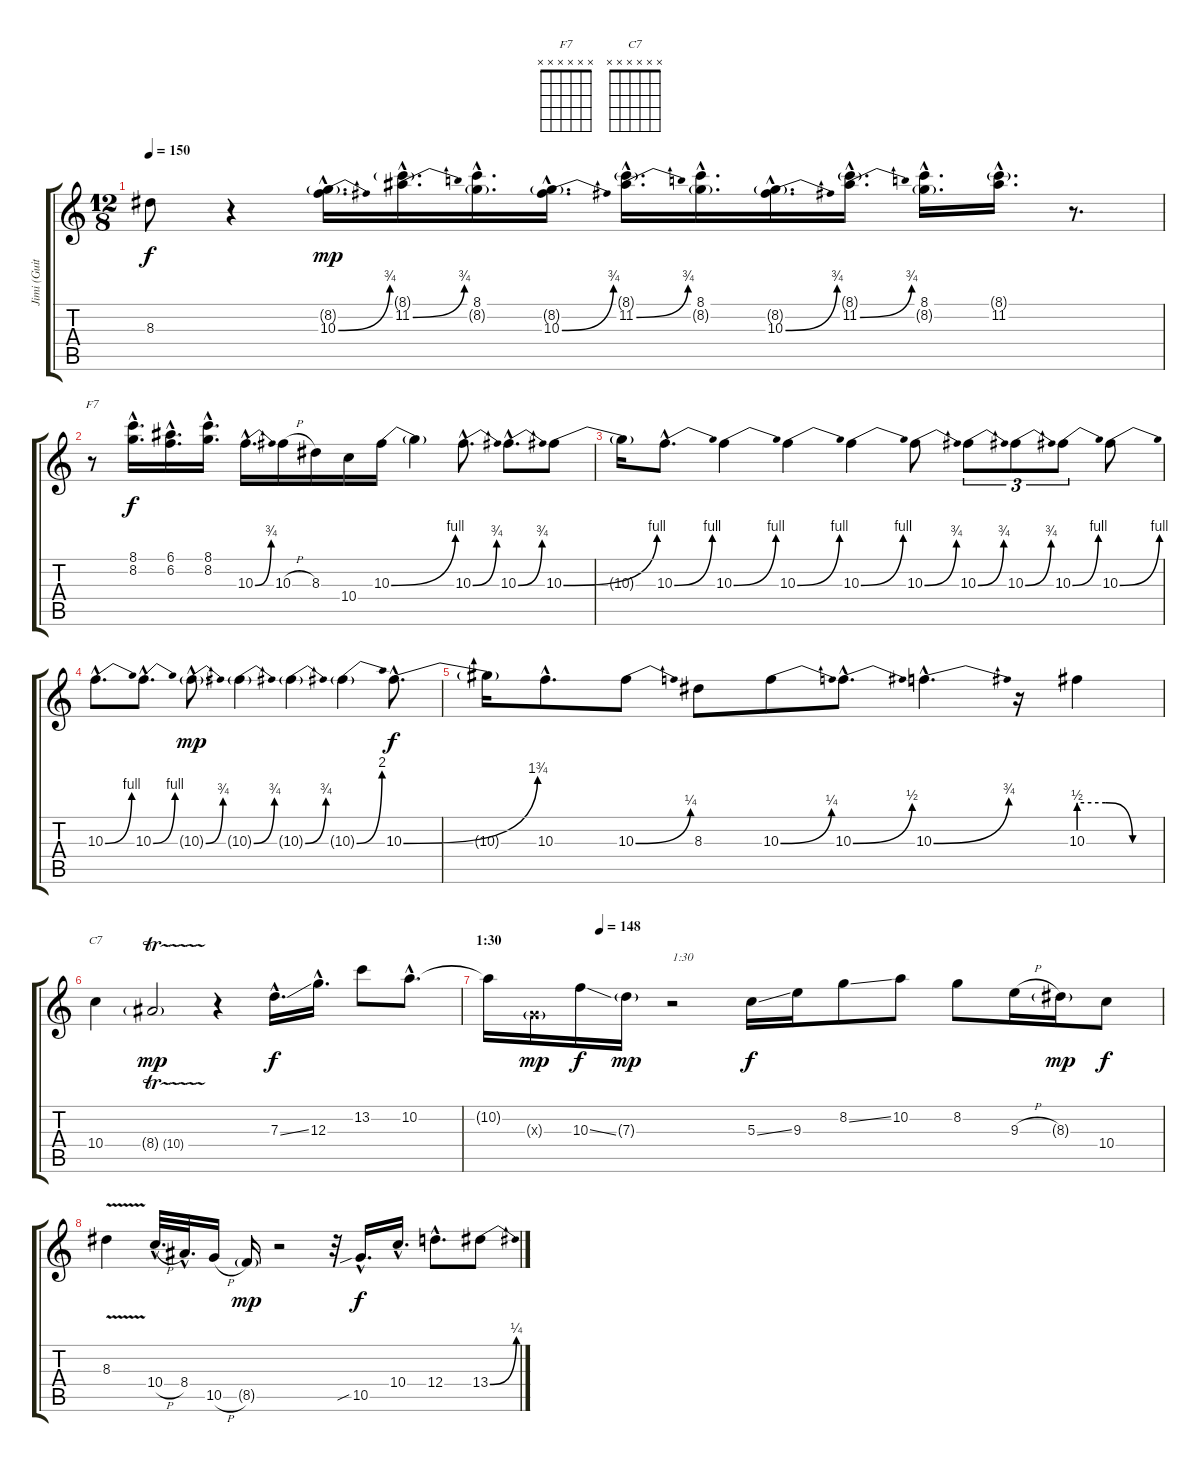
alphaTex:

\track ("Jimi (Guitar)" "Jimi (Guit") {instrument overdrivenguitar}
\staff {score tabs}
\tuning (E4 B3 G3 D3 A2 E2) {hide}
\chord ("F7" x x x x x x)
\chord ("C7" x x x x x x)
\ts (12 8)
\tempo 150
\clef g2
\ks c
8.3{t}.8{dy f} r.4 (8.2{g hac} 10.3{be (bend 0 0 60 3) hac}).16{d dy mp} (8.1{g hac} 11.2{be (bend 0 0 60 3) hac}).16{d} (8.1{hac} 8.2{g hac}).16{d} (8.2{g hac} 10.3{be (bend 0 0 60 3) hac}).16{d} (8.1{g hac} 11.2{be (bend 0 0 60 3) hac}).16{d} (8.1{hac} 8.2{g hac}).16{d} (8.2{g hac} 10.3{be (bend 0 0 60 3) hac}).16{d} (8.1{g hac} 11.2{be (bend 0 0 60 3) hac}).16{d} (8.1{hac} 8.2{g hac}).16{d} (8.1{g hac} 11.2{hac}).16{d} r.8{d} |
r.8{ch "F7"} (8.1{hac} 8.2{hac}).16{d dy f} (6.1{hac} 6.2{hac}).16{d} (8.1{hac} 8.2{hac}).16{d} 10.3{be (bend 0 0 60 3) hac}.16{d} 10.3{h}.16 8.3.16 10.4.16 10.3{be (bend 0 0 60 4)}.16 10.3{t}.4 10.3{be (bend 0 0 60 3) hac}.8{d} 10.3{be (bend 0 0 60 3) hac}.8{d} 10.3{be (bend 0 0 60 4)}.8 |
10.3{t}.16 10.3{be (bend 0 0 60 4) hac}.8{d} 10.3{be (bend 0 0 60 4)}.4 10.3{be (bend 0 0 60 4)}.4 10.3{be (bend 0 0 60 4)}.4 10.3{be (bend 0 0 60 3)}.8 10.3{be (bend 0 0 60 3)}.8{tu (3 2)} 10.3{be (bend 0 0 60 3)}.8{tu (3 2)} 10.3{be (bend 0 0 60 4)}.8{tu (3 2)} 10.3{be (bend 0 0 60 4)}.8 |
10.3{be (bend 0 0 60 4) hac}.8{d} 10.3{be (bend 0 0 60 4) hac}.8{d} 10.3{be (bend 0 0 60 3) g hac}.8{d dy mp} 10.3{be (bend 0 0 60 3) g}.4 10.3{be (bend 0 0 60 3) g}.4 10.3{be (bend 0 0 60 8) g}.4 10.3{be (bend 0 0 60 7) hac}.8{d dy f} |
10.3{t}.16 10.3{hac}.8{d} 10.3{be (bend 0 0 60 1)}.8 8.3.8 10.3{be (bend 0 0 60 1)}.8 10.3{be (bend 0 0 60 2) hac}.8{d} 10.3{be (bend 0 0 60 3) hac}.4{d} r.16 10.3{be (custom 0 2 20 2 40 0 60 0)}.4 |
10.4.4{ch "C7"} 8.4{tr (10 16) g}.2{dy mp} r.4 7.3{ss hac}.16{d dy f} 12.3{hac}.16{d} 13.2.8 10.2{hac}.8{d} |
\section ("" "1:30")
\tempo (148 0.16666666666666666)
10.2{t}.16 0.3{g x}.16{dy mp} 10.3{ss}.16{dy f} 7.3{g}.16{dy mp} r.2{txt "1:30"} 5.3{ss}.16{dy f} 9.3.16 8.2{ss}.8 10.2.8 8.2.8 9.3{h}.16 8.3{g}.16{dy mp} 10.4.8{dy f} |
8.3{v}.4 10.4{h hac}.32{d} 8.4{hac}.32{d} 10.5{h}.16 8.5{g}.16{dy mp} r.2 r.32 10.5{sib hac}.16{d dy f} 10.4{hac}.16{d} 12.4{hac}.8{d} 13.4{be (bend 0 0 60 1)}.8
